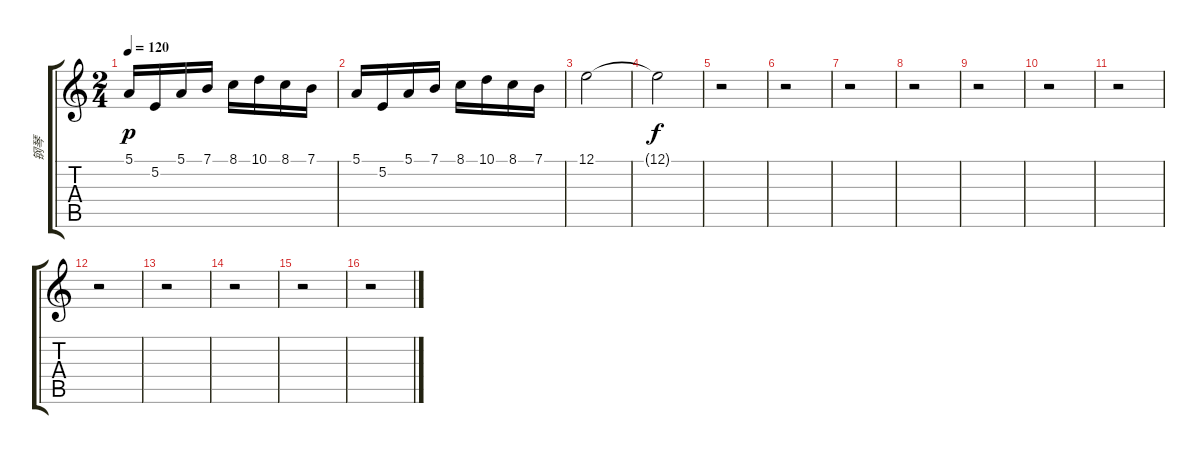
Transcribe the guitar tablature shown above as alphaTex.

\track ("钢琴" "钢琴") {instrument acousticgrandpiano}
\staff {score tabs}
\tuning (E4 B3 G3 D3 A2 E2) {hide}
\ts (2 4)
\tempo 120
\clef g2
\ks c
5.1.16{dy p} 5.2.16 5.1.16 7.1.16 8.1.16 10.1.16 8.1.16 7.1.16 |
5.1.16 5.2.16 5.1.16 7.1.16 8.1.16 10.1.16 8.1.16 7.1.16 |
12.1.2 |
12.1{t}.2{dy f} |
r.2 |
r.2 |
r.2 |
r.2 |
r.2 |
r.2 |
r.2 |
r.2 |
r.2 |
r.2 |
r.2 |
r.2
